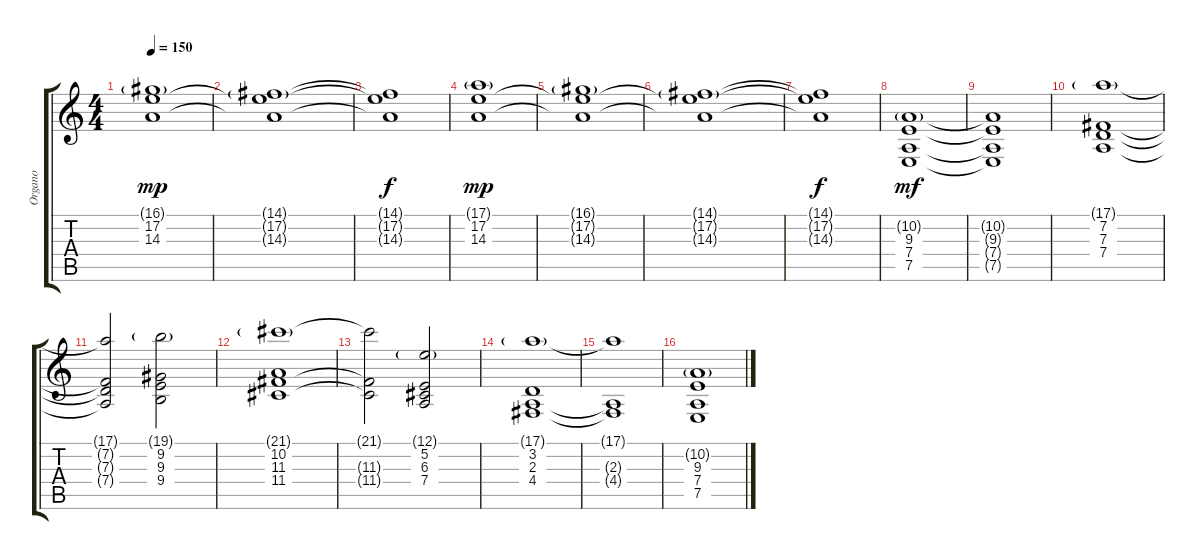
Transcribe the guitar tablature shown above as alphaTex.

\track ("Organo" "Organo") {instrument pad3polysynth}
\staff {score tabs}
\tuning (E4 B3 G3 D3 A2 E2) {hide}
\ts (4 4)
\tempo 150
\clef g2
\ks c
(16.1{g} 17.2{t} 14.3{t}).1{dy mp} |
(14.1{g} 17.2{t} 14.3{t}).1 |
(14.1{t} 17.2{t} 14.3{t}).1{dy f} |
(17.1{g} 17.2 14.3).1{dy mp} |
(16.1{g} 17.2{t} 14.3{t}).1 |
(14.1{g} 17.2{t} 14.3{t}).1 |
(14.1{t} 17.2{t} 14.3{t}).1{dy f} |
(10.2{g} 9.3 7.4 7.5).1{dy mf} |
(10.2{t} 9.3{t} 7.4{t} 7.5{t}).1 |
(17.1{g} 7.2 7.3 7.4).1 |
(17.1{t} 7.2{t} 7.3{t} 7.4{t}).2 (19.1{g} 9.2 9.3 9.4).2 |
(21.1{g} 10.2 11.3 11.4).1 |
(21.1{t} 11.3{t} 11.4{t}).2 (12.1{g} 5.2 6.3 7.4).2 |
(17.1{g} 3.2 2.3 4.4).1 |
(17.1{t} 2.3{t} 4.4{t}).1 |
(10.2{g} 9.3 7.4 7.5).1
